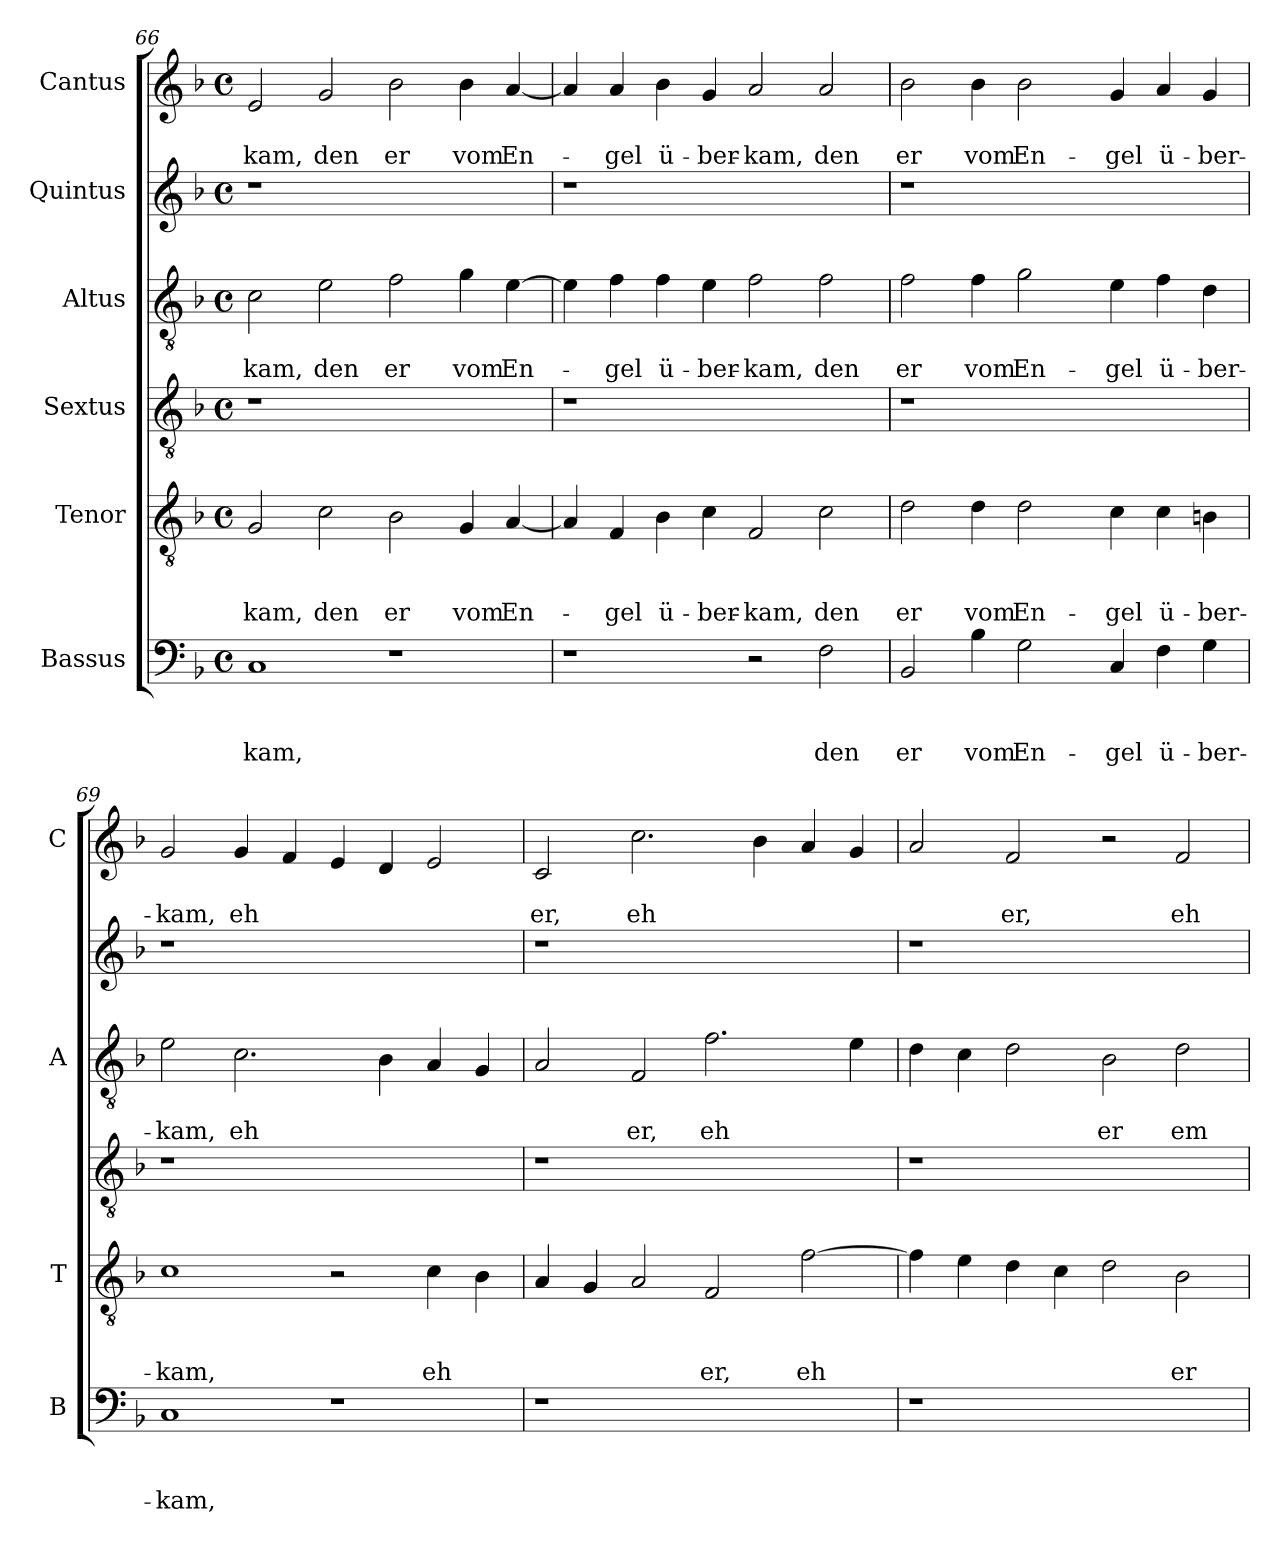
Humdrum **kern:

**kern	**text	**text	**text	**kern	**text	**text	**text	**kern	**kern	**text	**text	**kern	**kern	**text	**text
*part6	*part6	*part6	*part6	*part5	*part5	*part5	*part5	*part4	*part3	*part3	*part3	*part2	*part1	*part1	*part1
*staff6	*staff6	*staff6	*staff6	*staff5	*staff5	*staff5	*staff5	*staff4	*staff3	*staff3	*staff3	*staff2	*staff1	*staff1	*staff1
*I"Bassus	*	*	*	*I"Tenor	*	*	*	*I"Sextus	*I"Altus	*	*	*I"Quintus	*I"Cantus	*	*
*I'B	*	*	*	*I'T	*	*	*	*	*I'A	*	*	*	*I'C	*	*
*clefF4	*	*	*	*clefGv2	*	*	*	*clefGv2	*clefGv2	*	*	*clefG2	*clefG2	*	*
*k[b-]	*	*	*	*k[b-]	*	*	*	*k[b-]	*k[b-]	*	*	*k[b-]	*k[b-]	*	*
*F:	*	*	*	*F:	*	*	*	*F:	*F:	*	*	*F:	*F:	*	*
*M4/4	*	*	*	*M4/4	*	*	*	*M4/4	*M4/4	*	*	*M4/4	*M4/4	*	*
*met(c)	*	*	*	*met(c)	*	*	*	*met(c)	*met(c)	*	*	*met(c)	*met(c)	*	*
=66	=66	=66	=66	=66	=66	=66	=66	=66	=66	=66	=66	=66	=66	=66	=66
!	!	!	!LO:LY:b	!	!	!	!LO:LY:b	!	!	!	!LO:LY:b	!	!	!	!LO:LY:b
1C	.	.	-kam,	2G/	.	.	-kam,	1r	2c\	.	-kam,	1r	2e/	.	-kam,
!	!	!	!	!	!	!	!LO:LY:b	!	!	!	!LO:LY:b	!	!	!	!LO:LY:b
.	.	.	.	2c\	.	.	den	.	2e\	.	den	.	2g/	.	den
!	!	!	!	!	!	!	!LO:LY:b	!	!	!	!LO:LY:b	!	!	!	!LO:LY:b
1r	.	.	.	2B-\	.	.	er	1ryy	2f\	.	er	1ryy	2b-\	.	er
!	!	!	!	!	!	!	!LO:LY:b	!	!	!	!LO:LY:b	!	!	!	!LO:LY:b
.	.	.	.	4G/	.	.	vom	.	4g\	.	vom	.	4b-\	.	vom
!	!	!	!	!	!	!	!LO:LY:b	!	!	!	!LO:LY:b	!	!	!	!LO:LY:b
.	.	.	.	[4A/	.	.	En-	.	[4e\	.	En-	.	[4a/	.	En-
=67	=67	=67	=67	=67	=67	=67	=67	=67	=67	=67	=67	=67	=67	=67	=67
1r	.	.	.	4A/]	.	.	.	1r	4e\]	.	.	1r	4a/]	.	.
!	!	!	!	!	!	!	!LO:LY:b	!	!	!	!LO:LY:b	!	!	!	!LO:LY:b
.	.	.	.	4F/	.	.	-gel	.	4f\	.	-gel	.	4a/	.	-gel
!	!	!	!	!	!	!	!LO:LY:b	!	!	!	!LO:LY:b	!	!	!	!LO:LY:b
.	.	.	.	4B-\	.	.	ü-	.	4f\	.	ü-	.	4b-\	.	ü-
!	!	!	!	!	!	!	!LO:LY:b	!	!	!	!LO:LY:b	!	!	!	!LO:LY:b
.	.	.	.	4c\	.	.	-ber-	.	4e\	.	-ber-	.	4g/	.	-ber-
!	!	!	!	!	!	!	!LO:LY:b	!	!	!	!LO:LY:b	!	!	!	!LO:LY:b
2r	.	.	.	2F/	.	.	-kam,	1ryy	2f\	.	-kam,	1ryy	2a/	.	-kam,
!	!	!	!LO:LY:b	!	!	!	!LO:LY:b	!	!	!	!LO:LY:b	!	!	!	!LO:LY:b
2F\	.	.	den	2c\	.	.	den	.	2f\	.	den	.	2a/	.	den
!!LO:LB:g=z
=68	=68	=68	=68	=68	=68	=68	=68	=68	=68	=68	=68	=68	=68	=68	=68
!	!	!	!LO:LY:b	!	!	!	!LO:LY:b	!	!	!	!LO:LY:b	!	!	!	!LO:LY:b
2BB-/	.	.	er	2d\	.	.	er	1r	2f\	.	er	1r	2b-\	.	er
!	!	!	!LO:LY:b	!	!	!	!LO:LY:b	!	!	!	!LO:LY:b	!	!	!	!LO:LY:b
4B-\	.	.	vom	4d\	.	.	vom	.	4f\	.	vom	.	4b-\	.	vom
!	!	!	!LO:LY:b	!	!	!	!LO:LY:b	!	!	!	!LO:LY:b	!	!	!	!LO:LY:b
2G\	.	.	En-	2d\	.	.	En-	.	2g\	.	En-	.	2b-\	.	En-
.	.	.	.	.	.	.	.	1ryy	.	.	.	1ryy	.	.	.
!	!	!	!LO:LY:b	!	!	!	!LO:LY:b	!	!	!	!LO:LY:b	!	!	!	!LO:LY:b
4C/	.	.	-gel	4c\	.	.	-gel	.	4e\	.	-gel	.	4g/	.	-gel
!	!	!	!LO:LY:b	!	!	!	!LO:LY:b	!	!	!	!LO:LY:b	!	!	!	!LO:LY:b
4F\	.	.	ü-	4c\	.	.	ü-	.	4f\	.	ü-	.	4a/	.	ü-
!	!	!	!LO:LY:b	!	!	!	!LO:LY:b	!	!	!	!LO:LY:b	!	!	!	!LO:LY:b
4G\	.	.	-ber-	4B\	.	.	-ber-	.	4d\	.	-ber-	.	4g/	.	-ber-
=69	=69	=69	=69	=69	=69	=69	=69	=69	=69	=69	=69	=69	=69	=69	=69
!	!	!	!LO:LY:b	!	!	!	!LO:LY:b	!	!	!	!LO:LY:b	!	!	!	!LO:LY:b
1C	.	.	-kam,	1c	.	.	-kam,	1r	2e\	.	-kam,	1r	2g/	.	-kam,
!	!	!	!	!	!	!	!	!	!	!	!LO:LY:b	!	!	!	!LO:LY:b
.	.	.	.	.	.	.	.	.	2.c\	.	eh	.	4g/	.	eh
.	.	.	.	.	.	.	.	.	.	.	.	.	4f/	.	.
1r	.	.	.	2r	.	.	.	1ryy	.	.	.	1ryy	4e/	.	.
.	.	.	.	.	.	.	.	.	4B-\	.	.	.	4d/	.	.
!	!	!	!	!	!	!	!LO:LY:b	!	!	!	!	!	!	!	!
.	.	.	.	4c\	.	.	eh	.	4A/	.	.	.	2e/	.	.
.	.	.	.	4B-\	.	.	.	.	4G/	.	.	.	.	.	.
=70	=70	=70	=70	=70	=70	=70	=70	=70	=70	=70	=70	=70	=70	=70	=70
!	!	!	!	!	!	!	!	!	!	!	!	!	!	!	!LO:LY:b
1r	.	.	.	4A/	.	.	.	1r	2A/	.	.	1r	2c/	.	er,
.	.	.	.	4G/	.	.	.	.	.	.	.	.	.	.	.
!	!	!	!	!	!	!	!	!	!	!	!LO:LY:b	!	!	!	!LO:LY:b
.	.	.	.	2A/	.	.	.	.	2F/	.	er,	.	2.cc\	.	eh
!	!	!	!	!	!	!	!LO:LY:b	!	!	!	!LO:LY:b	!	!	!	!
1ryy	.	.	.	2F/	.	.	er,	1ryy	2.f\	.	eh	1ryy	.	.	.
.	.	.	.	.	.	.	.	.	.	.	.	.	4b-\	.	.
!	!	!	!	!	!	!	!LO:LY:b	!	!	!	!	!	!	!	!
.	.	.	.	[2f\	.	.	eh	.	.	.	.	.	4a/	.	.
.	.	.	.	.	.	.	.	.	4e\	.	.	.	4g/	.	.
=71	=71	=71	=71	=71	=71	=71	=71	=71	=71	=71	=71	=71	=71	=71	=71
1r	.	.	.	4f\]	.	.	.	1r	4d\	.	.	1r	2a/	.	.
.	.	.	.	4e\	.	.	.	.	4c\	.	.	.	.	.	.
!	!	!	!	!	!	!	!	!	!	!	!	!	!	!	!LO:LY:b
.	.	.	.	4d\	.	.	.	.	2d\	.	.	.	2f/	.	er,
.	.	.	.	4c\	.	.	.	.	.	.	.	.	.	.	.
!	!	!	!	!	!	!	!	!	!	!	!LO:LY:b	!	!	!	!
1ryy	.	.	.	2d\	.	.	.	1ryy	2B-\	.	er	1ryy	2r	.	.
!	!	!	!	!	!	!	!LO:LY:b	!	!	!	!LO:LY:b	!	!	!	!LO:LY:b
.	.	.	.	2B-\	.	.	er	.	2d\	.	em-	.	2f/	.	eh
=	=	=	=	=	=	=	=	=	=	=	=	=	=	=	=
*-	*-	*-	*-	*-	*-	*-	*-	*-	*-	*-	*-	*-	*-	*-	*-
